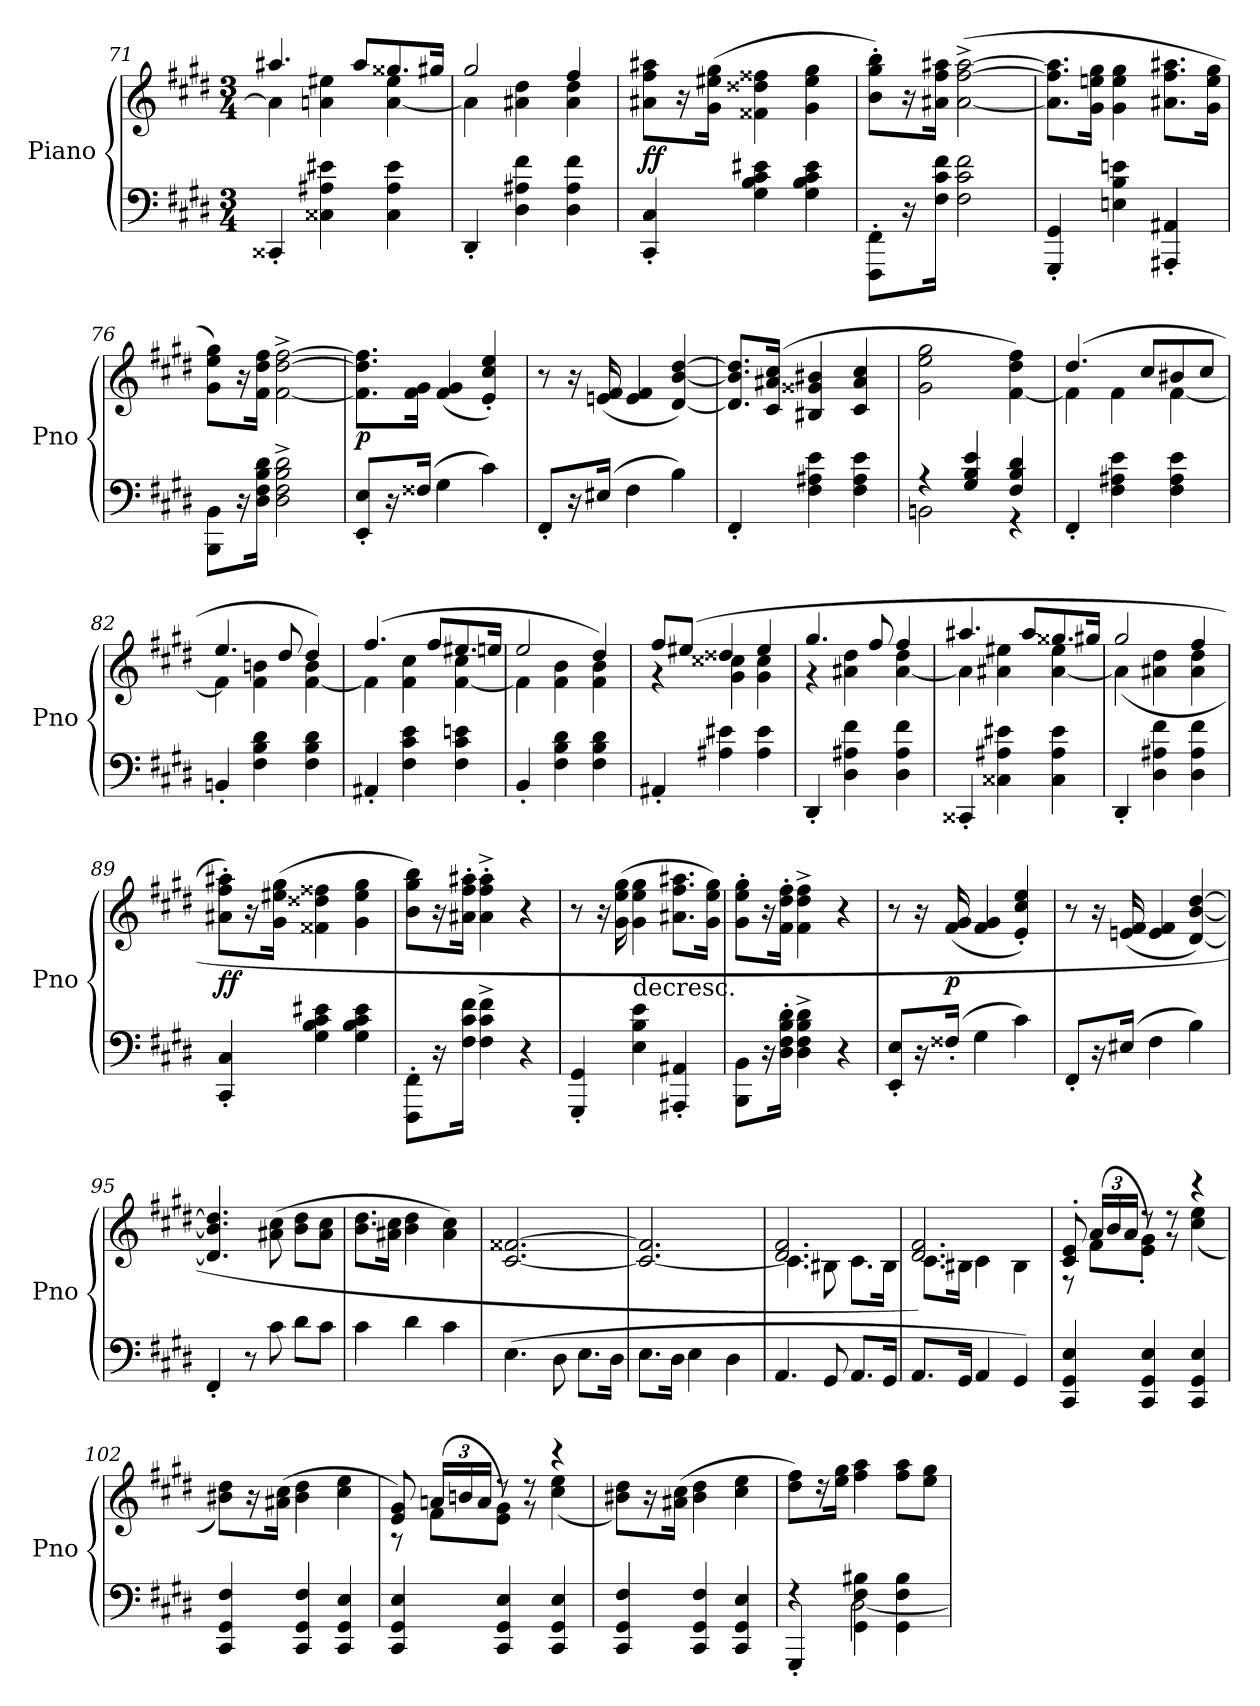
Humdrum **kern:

**kern	**kern	**dynam
*part1	*part1	*part1
*staff2	*staff1	*staff1/2
*I"Piano	*	*
*I'Pno	*	*
*clefF4	*clefG2	*
*k[f#c#g#d#]	*k[f#c#g#d#]	*
*c#:	*c#:	*
*M3/4	*M3/4	*
=71	=71	=71
*	*^	*
4CC##X'/	4.aa#X/	4a#\]	.
4C##X\ 4A#X\ 4e#X\	.	4an\ 4ee#X\	.
.	8aa#/L	.	.
4C##\ 4A#\ 4e#\	8.gg##X/	[4a\ 4ee#\	.
.	16gg#X/Jk	.	.
=72	=72	=72	=72
4DD#'/	2gg#/	4a\]	.
4D#\ 4A#X\ 4f#\	.	4a#X\ 4dd#\	.
4D#\ 4A#\ 4f#\	4ff#/	4a#\ 4dd#\	.
*	*v	*v	*
=73	=73	=73
4CC#'/ 4C#'/	8a#X\ 8ff#\ 8aa#X\L	ff
.	16r	.
.	(16g#\ 16ee#X\ 16gg#\Jk	.
4G#\ 4B\ 4c#\ 4e#X\	4f##X\ 4dd##X\ 4ff##X\	.
4G#\ 4B\ 4c#\ 4e#\	4g#\ 4ee#\ 4gg#\	.
=74	=74	=74
8FFF#'\ 8FF#'\L	8b'\ 8gg#'\ 8bb'\L)	.
16r	16r	.
16F#\ 16c#\ 16f#\Jk	16a#X\ 16ff#\ 16aa#X\Jk	.
2F#\ 2c#\ 2f#\	([2a#^\ [2ff#^\ [2aa#^\	.
=75	=75	=75
4GGG#'/ 4GG#'/	8.a#]\ 8.ff#]\ 8.aa#]\L	.
.	16g#\ 16een\ 16gg#\Jk	.
4En\ 4B\ 4en\	4g#\ 4ee\ 4gg#\	.
4AAA#X'/ 4AA#X'/	8.a#X\ 8.ff#\ 8.aa#X\L	.
.	16g#\ 16ee\ 16gg#\Jk	.
=76	=76	=76
8BBB\ 8BB\L	8g#\ 8ee\ 8gg#\L)	.
16r	16r	.
16D#\ 16F#\ 16B\ 16d#\Jk	16f#\ 16dd#\ 16ff#\Jk	.
2D#^\ 2F#^\ 2B^\ 2d#^\	[2f#^\ [2dd#^\ [2ff#^\	.
=77	=77	=77
8EE'/ 8E'/L	8.f#]\ 8.dd#]\ 8.ff#]\L	p
16r	.	.
(16F##X/Jk	16f#\ 16g#\Jk	.
4G#\	(4f#/ 4g#/	.
4c#\)	4e'/ 4cc#'/ 4ee'/)	.
=78	=78	=78
8FF#'/L	8r	.
16r	16r	.
(16E#X/Jk	(16en/ 16f#/	.
4F#\	4e/ 4f#/	.
4B\)	[4d#/ [4b/ [4dd#/)	.
=79	=79	=79
4FF#'/	8.d#]/ 8.b]/ 8.dd#]/L	.
.	(16c#/ 16a#X/ 16cc#/Jk	.
4F#\ 4A#X\ 4e\	4B#X/ 4g##X/ 4b#X/	.
4F#\ 4A#\ 4e\	4c#/ 4a#/ 4cc#/	.
=80	=80	=80
*^	*	*
4r	2BBn\	2g#\ 2ee\ 2gg#\	.
4G#/ 4B/ 4e/	.	.	.
4F#/ 4B/ 4d#/	4r	[4f#\ 4dd#\ 4ff#\)	.
*v	*v	*	*
=81	=81	=81
*	*^	*
4FF#'/	(4.dd#/	4f#\]	.
4F#\ 4A#X\ 4e\	.	4f#\	.
.	8cc#/L	.	.
4F#\ 4A#\ 4e\	8b#X/	[4f#\	.
.	8cc#/J	.	.
=82	=82	=82	=82
4BBn'/	4.ee/	4f#\]	.
4F#\ 4B\ 4d#\	.	4f#\ 4bn\	.
.	8dd#/	.	.
4F#\ 4B\ 4d#\	4dd#/)	[4f#\ 4b\	.
=83	=83	=83	=83
4AA#X'/	(4.ff#/	4f#\]	.
4F#\ 4c#\ 4e\	.	4f#\ 4cc#\	.
.	8ff#/L	.	.
4F#\ 4c#\ 4en\	8.ee#X/	[4f#\ 4cc#\	.
.	16een/Jk	.	.
=84	=84	=84	=84
4BB'/	2ee/	4f#\]	.
4F#\ 4B\ 4d#\	.	4f#\ 4b\	.
4F#\ 4B\ 4d#\	4dd#/)	4f#\ 4b\	.
=85	=85	=85	=85
4AA#X'/	8ff#/L	4r	.
.	(8ee#X/J	.	.
4A#X\ 4e#X\	4dd##X/	4g#\ 4cc##X\	.
4A#\ 4e#\	4ee#/	4g#\ 4cc##\	.
=86	=86	=86	=86
4DD#'/	4.gg#/	4r	.
4D#\ 4A#X\ 4f#\	.	4a#X\ 4dd#\	.
.	8ff#/	.	.
4D#\ 4A#\ 4f#\	4ff#/	[4a#\ 4dd#\	.
=87	=87	=87	=87
4CC##X'/	4.aa#X/	4a#\]	.
4C##X\ 4A#X\ 4e#X\	.	4a#X\ 4ee#X\	.
.	8aa#/L	.	.
4C##\ 4A#\ 4e#\	8.gg##X/	[4a#\ 4ee#\	.
.	16gg#X/Jk	.	.
=88	=88	=88	=88
4DD#'/	2gg#/	(4a#\]	.
4D#\ 4A#X\ 4f#\	.	4a#X\ 4dd#\	.
4D#\ 4A#\ 4f#\	4ff#/	4a#\ 4dd#\	.
*	*v	*v	*
=89	=89	=89
4CC#'/ 4C#'/	8a#X'\ 8ff#'\ 8aa#X'\L)	ff
.	16r	.
.	(16g#\ 16ee#X\ 16gg#\Jk	.
4G#\ 4B\ 4c#\ 4e#X\	4f##X\ 4dd##X\ 4ff##X\	.
4G#\ 4B\ 4c#\ 4e#\	4g#\ 4ee#\ 4gg#\	.
=90	=90	=90
8FFF#'\ 8FF#'\L	8b\ 8gg#\ 8bb\L)	.
16r	16r	.
16F#\ 16c#\ 16f#\Jk	16a#X'\ 16ff#'\ 16aa#X'\Jk	.
4F#^\ 4c#^\ 4f#^\	4a#'^\ 4ff#'^\ 4aa#'^\	.
4r	4r	.
=91	=91	=91
4GGG#'/ 4GG#'/	8r	.
.	16r	.
.	(16g#\ 16ee\ 16gg#\	.
!	!LO:TX:c:t=decresc.	!
4E\ 4B\ 4e\	4g#\ 4ee\ 4gg#\	.
4AAA#X'/ 4AA#X'/	8.a#X\ 8.ff#\ 8.aa#X\L	.
.	16g#\ 16ee\ 16gg#\Jk)	.
=92	=92	=92
8BBB\ 8BB\L	8g#'\ 8ee'\ 8gg#'\L	.
16r	16r	.
16D#'\ 16F#'\ 16B'\ 16d#'\Jk	16f#'\ 16dd#'\ 16ff#'\Jk	.
4D#^\ 4F#^\ 4B^\ 4d#^\	4f#^\ 4dd#^\ 4ff#^\	.
4r	4r	.
=93	=93	=93
8EE'/ 8E'/L	8r	.
16r	16r	.
(16F##X'/Jk	(16f#/ 16g#/	p
4G#\	4f#/ 4g#/	.
4c#\)	4e'/ 4cc#'/ 4ee'/)	.
=94	=94	=94
8FF#'/L	8r	.
16r	16r	.
(16E#X/Jk	(16en/ 16f#/	.
4F#\	4e/ 4f#/	.
4B\)	[4d#/ [4b/ [4dd#/)	.
=95	=95	=95
4FF#'/	4.d#]/ 4.b]/ 4.dd#]/	.
8r	.	.
8c#\	(8a#X\ 8cc#\	.
8d#\L	8b\ 8dd#\L	.
8c#\J	8a#\ 8cc#\J	.
=96	=96	=96
4c#\	8.b\ 8.dd#\L	.
.	16a#X\ 16cc#\Jk	.
4d#\	4b\ 4dd#\	.
4c#\	4a#\ 4cc#\)	.
=97	=97	=97
(4.E\	[2.c#/ [2.f##X/	.
8D#\	.	.
8.E\L	.	.
16D#\Jk	.	.
=98	=98	=98
8.E\L	2.c#_/ 2.f##]/	.
16D#\Jk	.	.
4E\	.	.
4D#\	.	.
=99	=99	=99
*	*^	*
4.AA/	2.d#/ 2.f#/	4.c#\]	.
8GG#/	.	8B#X\	.
8.AA/L	.	8.c#\L	.
16GG#/Jk	.	16B#\Jk	.
=100	=100	=100	=100
8.AA/L	2.d#/ 2.f#/)	8.c#\L	.
16GG#/Jk	.	16B#X\Jk	.
4AA/	.	4c#\	.
4GG#/)	.	4B#\	.
=101	=101	=101	=101
4CC#/ 4GG#/ 4E/	8c#'/ 8e'/	8r	.
.	(24a/LL	8f#\L	.
.	24b/	.	.
.	24a/JJ	.	.
4CC#/ 4GG#/ 4E/	8r	8e'\ 8g#'\J)	.
.	8r	8r	.
4CC#/ 4GG#/ 4E/	4r	(4cc#\ 4ee\	.
*	*v	*v	*
=102	=102	=102
4CC#/ 4GG#/ 4F#/	8b#X\ 8dd#\L)	.
.	16r	.
.	(16a#X\ 16cc#\Jk	.
4CC#/ 4GG#/ 4F#/	4b#\ 4dd#\	.
4CC#/ 4GG#/ 4E/	4cc#\ 4ee\	.
=103	=103	=103
*	*^	*
4CC#/ 4GG#/ 4E/	8e/ 8g#/)	8r	.
.	(24an/LL	8f#\L	.
.	24bn/	.	.
.	24a/JJ	.	.
4CC#/ 4GG#/ 4E/	8r	8e\ 8g#\J)	.
.	8r	8r	.
4CC#/ 4GG#/ 4E/	4r	(4cc#\ 4ee\	.
*	*v	*v	*
=104	=104	=104
4CC#/ 4GG#/ 4F#/	8b#X\ 8dd#\L)	.
.	16r	.
.	(16a#X\ 16cc#\Jk	.
4CC#/ 4GG#/ 4F#/	4b#\ 4dd#\	.
4CC#/ 4GG#/ 4E/	4cc#\ 4ee\	.
=105	=105	=105
*^	*	*
4r	4GGG#'/	8dd#\ 8ff#\L)	.
.	.	16r	.
.	.	16ee\ 16gg#\Jk	.
4GG#\ 4F#\ 4B#X\	[2D#\	4ff#\ 4aa\	.
4GG#\ 4F#\ 4B#\	.	8ff#\ 8aa\L	.
.	.	8ee\ 8gg#\J	.
*v	*v	*	*
=	=	=
*-	*-	*-
